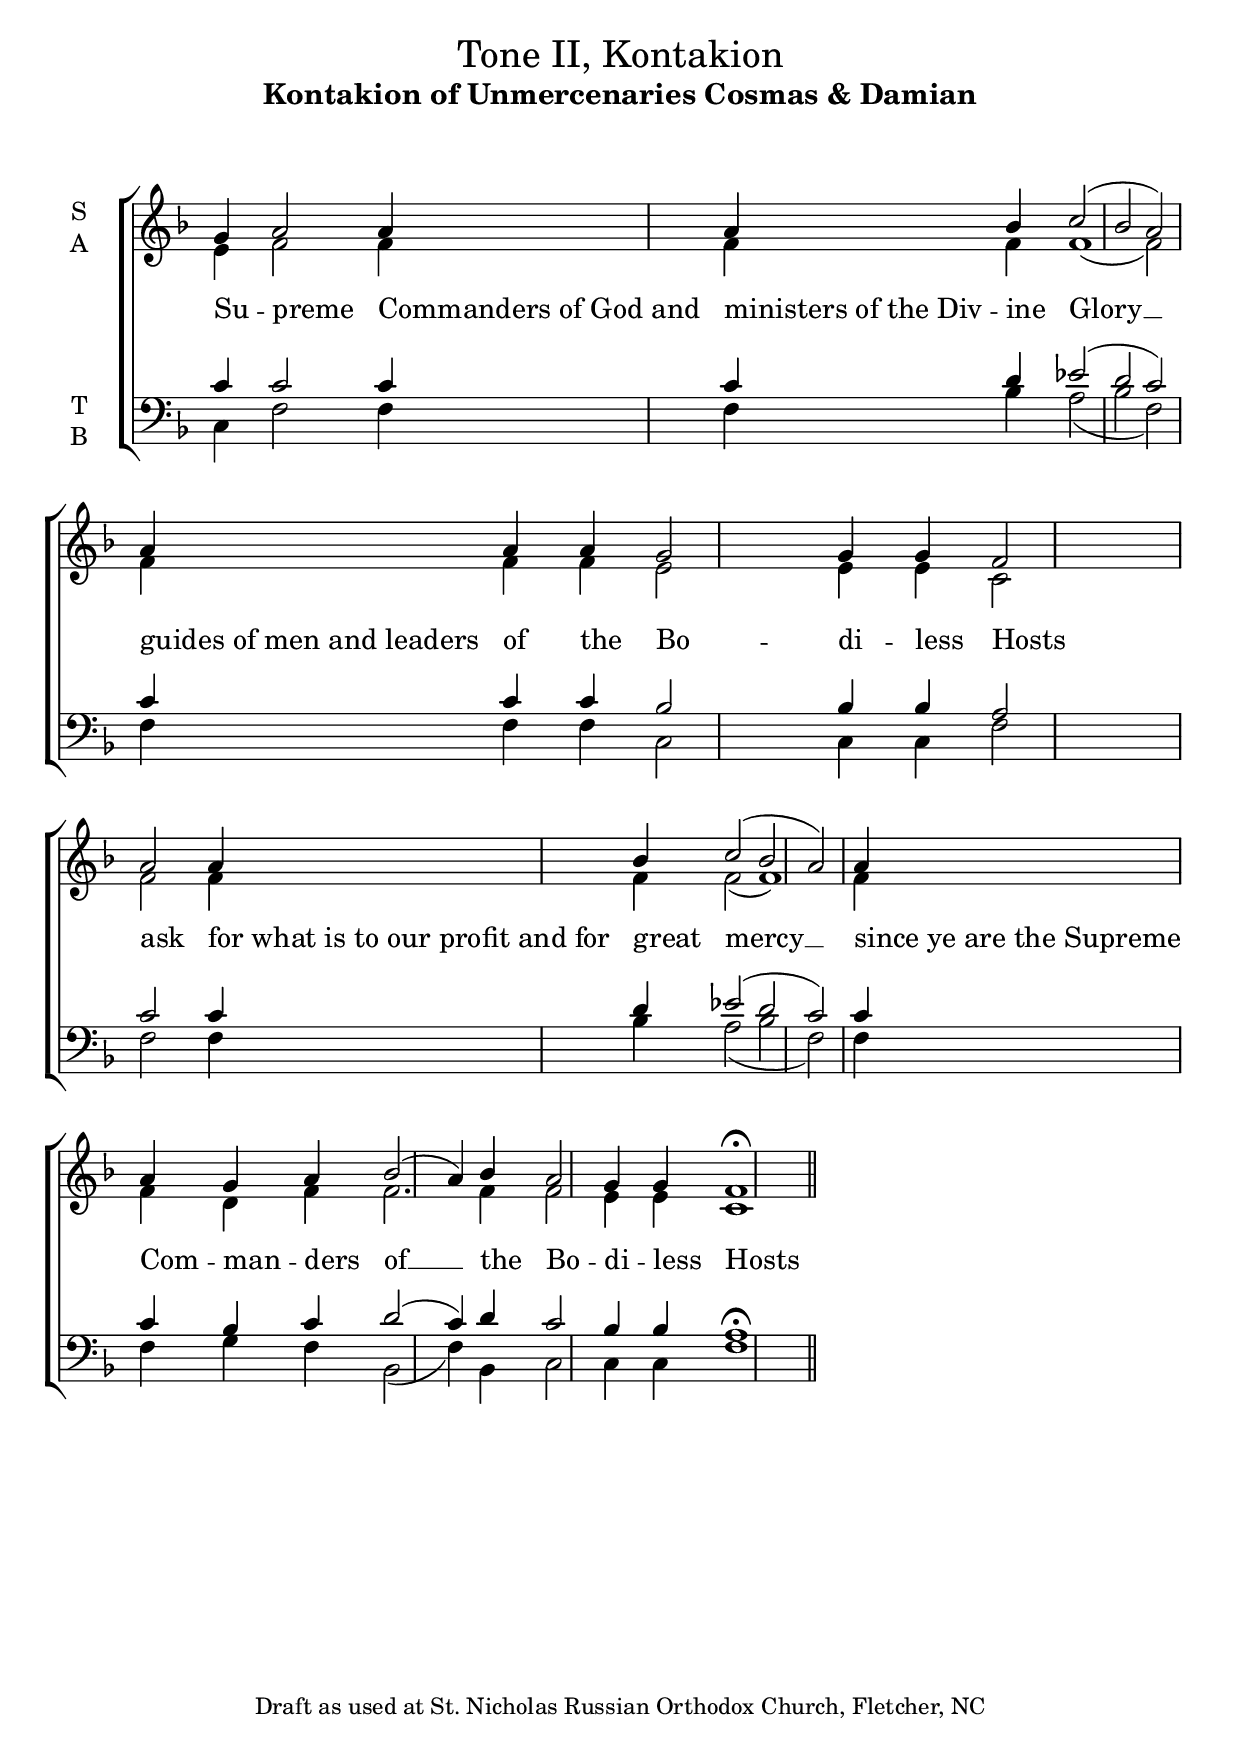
\version "2.18.0" 
\include "english.ly" 
\include "gregorian.ly" 

\layout { 
  \context{ 
    \Score \override SpacingSpanner.packed-spacing = ##f 
  } 
  \context{ 
    \Lyrics \override LyricHyphen.minimum-distance = #2.25 
    \override LyricSpace.minimum-distance = #2.25 
  } 
} 

\header { 
  title = \markup\normal-text\fontsize #0.25 
    "Tone II, Kontakion" 
  subtitle = \markup\bold\fontsize #1 
        {"Kontakion of Unmercenaries Cosmas & Damian"} 
  subsubtitle = \markup\bold\fontsize #4.25 
        {" "} 
  
  meter = \markup\bold\fontsize #4.25 
        {" "} 
    
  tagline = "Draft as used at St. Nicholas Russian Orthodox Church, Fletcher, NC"
 
} 


global = { 
  \key f \major 
  \override Staff.NoteHead.style = #'altdefault 
  \override Staff.TimeSignature.stencil = ##f 
  %\override Staff.BarLine.stencil = ##f 
  \set Score.defaultBarType = "-" 
  \bar "|." 
} 
move = { \bar "" \break }

soprano = 
\relative c'' { 
  \global 
  g4 a2 a4 a bf c2(bf a) \bar "|"
  a4 a a g2 g4 g f2 \bar "|"
  
  a2 a4 bf c2 (bf a) \bar "|"
  
  a4 a g a bf2(a4) bf a2 g4 g f1 \fermata \bar "||"
}

alto = 
\relative c' { 
  \global 
  e4 f2 f4 f f f1(f2)
  f4 f f e2 e4 e c2
  
  f2 f4 f f2 (f1)
  
  f4 f d f f2. f4 f2 e4 e c1 
}
tenor = 
\relative c' { 
  \global 
  c4 c2 c4 c d ef2(d c) \bar "|"
  c4 c c bf2 bf4 bf a2 \bar "|"
  
  c2 c4 d ef2 (d c) \bar "|"
  
  c4 c bf c d2(c4) d c2 bf4 bf a1 \fermata \bar "||"
} 


bass = 
\relative c { 
  \global 
  c4 f2 f4 f bf a2(bf f)
  f4 f f c2 c4 c f2
  
  f2 f4 bf a2 (bf f)
  
  f4 f g f bf,2(f'4) bf, c2 c4 c f1
} 

verse = \lyricmode { 
  % Lyrics follow here. 
  \override LyricText.self-alignment-X = #LEFT
  
  Su -- preme "Commanders of God and" "ministers of the Div" -- ine Glory __
  "guides of men and leaders" of the Bo -- di -- less Hosts

  ask "for what is to our profit and for" great mercy __

  "since ye are the Supreme" Com -- man -- ders of __ the Bo -- di -- less Hosts
}


\score {
  \new ChoirStaff <<
    \new Staff \with { 
      midiInstrument = "string ensemble 1" 
      instrumentName = \markup \center-column { "S" "A" } 
    } <<
      \new Voice = "soprano" { \voiceOne \soprano } 
      \new Voice = "alto" { \voiceTwo \alto } 
    >>
    \new Lyrics \lyricsto "soprano" \verse 
    \new Staff \with { 
      midiInstrument = "string ensemble 1" 
      instrumentName = \markup \center-column { "T" "B" } 
    } << 
      \clef bass 
      \new Voice = "tenor" { \voiceThree \tenor } 
      \new Voice = "bass" { \voiceFour \bass } 
    >> 
  >>
  \layout { 
    ragged-last=##t 
    #(layout-set-staff-size 22) 
    \context { 
      \Lyrics 
      \override VerticalAxisGroup.staff-affinity = ##f 
      \override VerticalAxisGroup.staff-staff-spacing = 
        #'((basic-distance . 0) 
           (minimum-distance . 2) 
           (padding . 2)) 
    } 
    indent = 1.25\cm 
    \context { 
      \Staff 
      \override VerticalAxisGroup.staff-staff-spacing = 
        #'((basic-distance . 0) 
           (minimum-distance . 2) 
           (padding . 2)) 
    } 
  } 
}